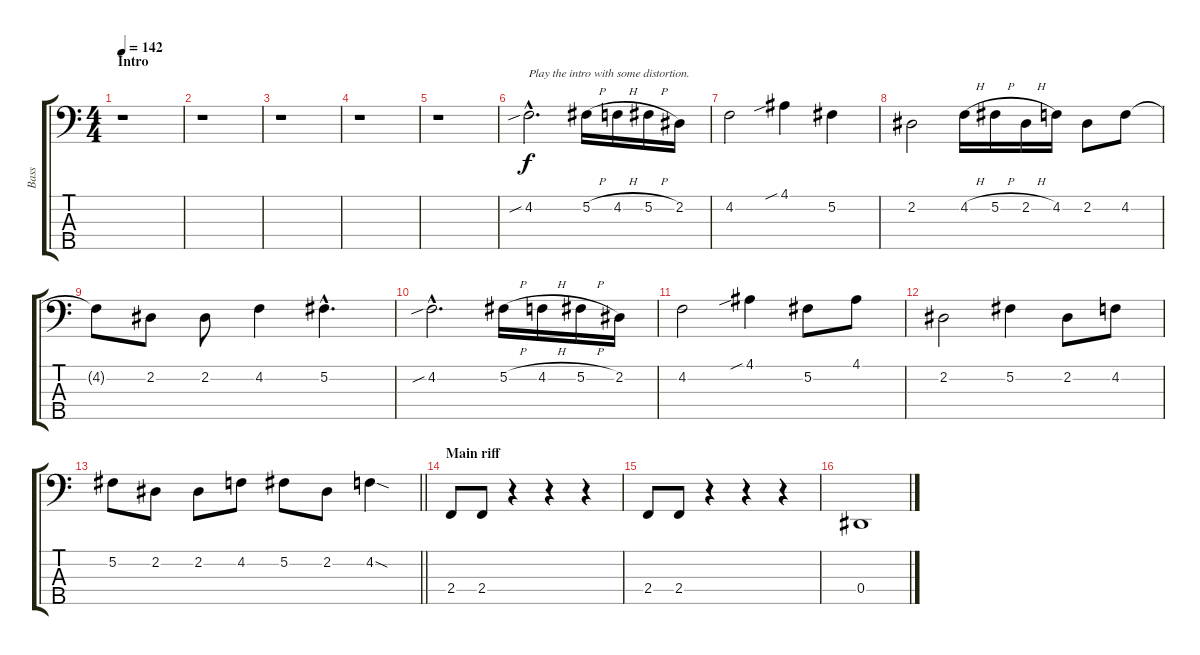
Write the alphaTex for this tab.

\track ("Bass" "Bass") {instrument electricbassfinger}
\staff {score tabs}
\tuning (Gb2 Db2 Ab1 Eb1 Bb0) {hide}
\ts (4 4)
\section ("" "Intro")
\tempo 142
\clef f4
\ks c
r.1{dy f instrument electricbassfinger} |
r.1 |
r.1 |
r.1 |
r.1 |
4.2{sib hac}.2{d txt "Play the intro with some distortion."} 5.2{h}.16 4.2{h}.16 5.2{h}.16 2.2.16 |
4.2.2 4.1{sib}.4 5.2.4 |
2.2.2 4.2{h}.16 5.2{h}.16 2.2{h}.16 4.2.16 2.2.8 4.2.8 |
4.2{t}.8 2.2.8 2.2.8 4.2.4 5.2{hac}.4{d} |
4.2{sib hac}.2{d} 5.2{h}.16 4.2{h}.16 5.2{h}.16 2.2.16 |
4.2.2 4.1{sib}.4 5.2.8 4.1.8 |
2.2.2 5.2.4 2.2.8 4.2.8 |
\barLineRight lightlight
5.2.8 2.2.8 2.2.8 4.2.8 5.2.8 2.2.8 4.2{sod}.4 |
\section ("" "Main riff")
2.4.8 2.4.8 r.4 r.4 r.4 |
2.4.8 2.4.8 r.4 r.4 r.4 |
0.4.1
